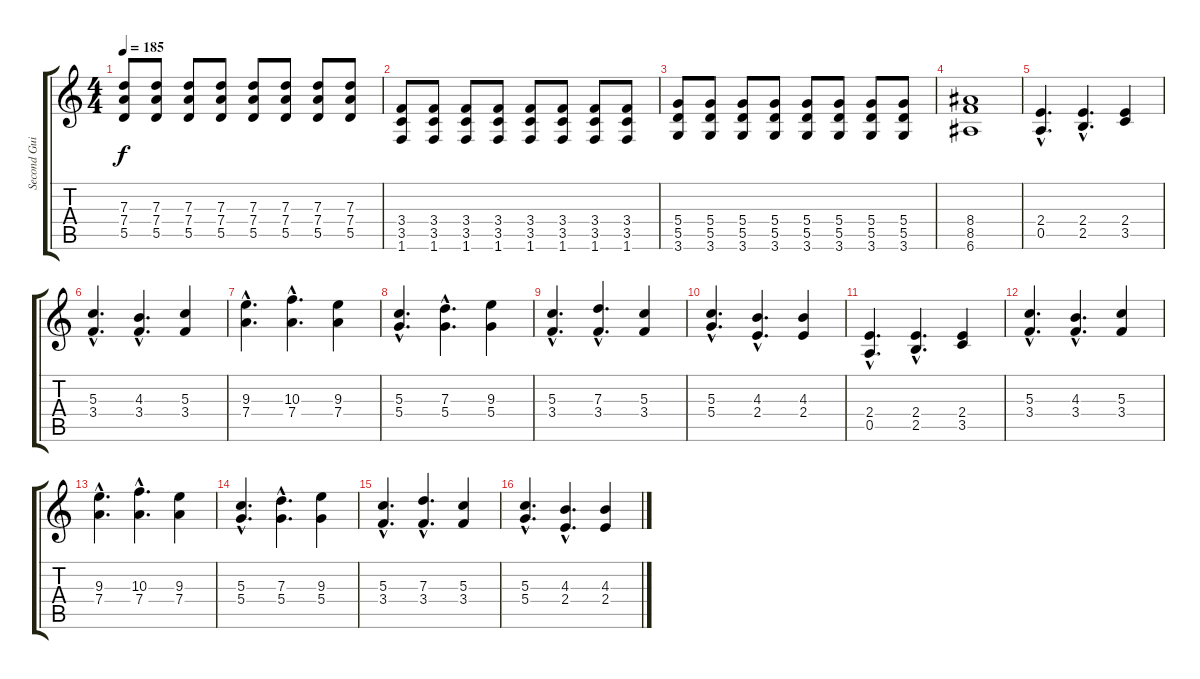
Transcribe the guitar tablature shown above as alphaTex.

\track ("Second Guitar" "Second Gui") {instrument distortionguitar}
\staff {score tabs}
\tuning (E4 B3 G3 D3 A2 E2) {hide}
\ts (4 4)
\tempo 185
\clef g2
\ks c
(7.3 7.4 5.5).8{dy f} (7.3 7.4 5.5).8 (7.3 7.4 5.5).8 (7.3 7.4 5.5).8 (7.3 7.4 5.5).8 (7.3 7.4 5.5).8 (7.3 7.4 5.5).8 (7.3 7.4 5.5).8 |
(3.4 3.5 1.6).8 (3.4 3.5 1.6).8 (3.4 3.5 1.6).8 (3.4 3.5 1.6).8 (3.4 3.5 1.6).8 (3.4 3.5 1.6).8 (3.4 3.5 1.6).8 (3.4 3.5 1.6).8 |
(5.4 5.5 3.6).8 (5.4 5.5 3.6).8 (5.4 5.5 3.6).8 (5.4 5.5 3.6).8 (5.4 5.5 3.6).8 (5.4 5.5 3.6).8 (5.4 5.5 3.6).8 (5.4 5.5 3.6).8 |
(8.4 8.5 6.6).1 |
(2.4{hac} 0.5{hac}).4{d} (2.4{hac} 2.5{hac}).4{d} (2.4 3.5).4 |
(5.3{hac} 3.4{hac}).4{d} (4.3{hac} 3.4{hac}).4{d} (5.3 3.4).4 |
(9.3{hac} 7.4{hac}).4{d} (10.3{hac} 7.4{hac}).4{d} (9.3 7.4).4 |
(5.3{hac} 5.4{hac}).4{d} (7.3{hac} 5.4{hac}).4{d} (9.3 5.4).4 |
(5.3{hac} 3.4{hac}).4{d} (7.3{hac} 3.4{hac}).4{d} (5.3 3.4).4 |
(5.3{hac} 5.4{hac}).4{d} (4.3{hac} 2.4{hac}).4{d} (4.3 2.4).4 |
(2.4{hac} 0.5{hac}).4{d} (2.4{hac} 2.5{hac}).4{d} (2.4 3.5).4 |
(5.3{hac} 3.4{hac}).4{d} (4.3{hac} 3.4{hac}).4{d} (5.3 3.4).4 |
(9.3{hac} 7.4{hac}).4{d} (10.3{hac} 7.4{hac}).4{d} (9.3 7.4).4 |
(5.3{hac} 5.4{hac}).4{d} (7.3{hac} 5.4{hac}).4{d} (9.3 5.4).4 |
(5.3{hac} 3.4{hac}).4{d} (7.3{hac} 3.4{hac}).4{d} (5.3 3.4).4 |
(5.3{hac} 5.4{hac}).4{d} (4.3{hac} 2.4{hac}).4{d} (4.3 2.4).4
